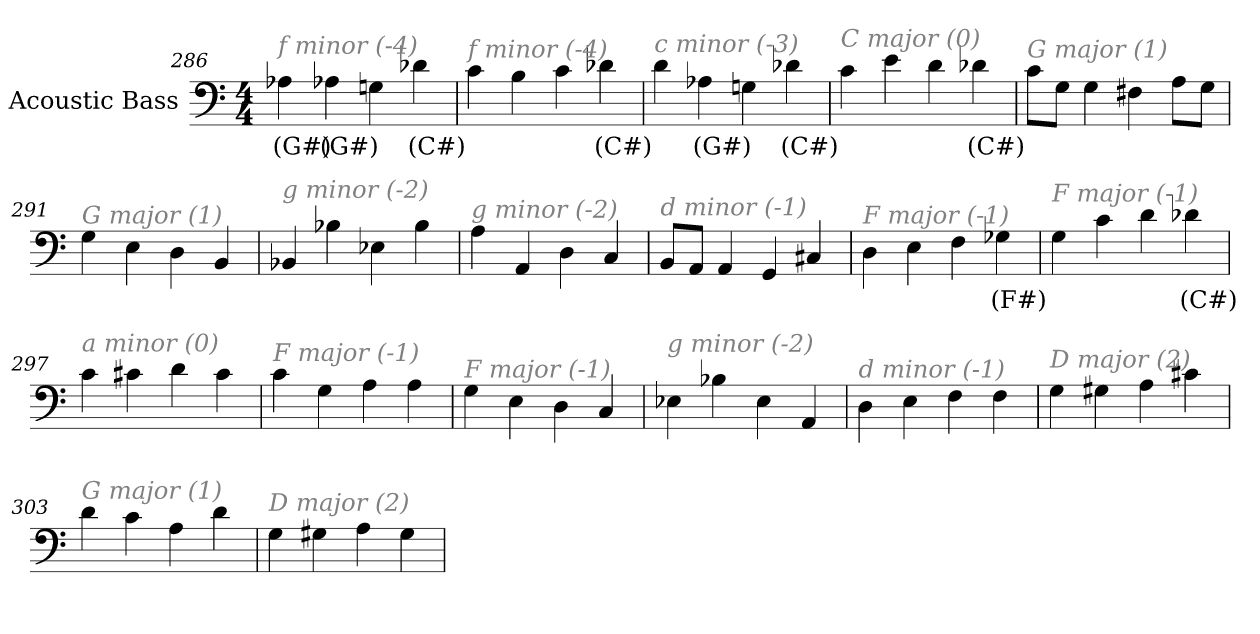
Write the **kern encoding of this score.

**kern	**text
*part1	*part1
*staff1	*staff1
*I"Acoustic Bass	*
*clefF4	*
*ITrd7c12	*
*k[]	*
*C:	*
*M4/4	*
=286	=286
!LO:TX:i:color=#808080:t=f minor (-4)	!
4AA-Xi	(G#)
4AA-Xi	(G#)
4GGn	.
4D-Xi	(C#)
=287	=287
!LO:TX:i:color=#808080:t=f minor (-4)	!
4C	.
4BB	.
4C	.
4D-Xi	(C#)
=288	=288
!LO:TX:i:color=#808080:t=c minor (-3)	!
4D	.
4AA-Xi	(G#)
4GGn	.
4D-Xi	(C#)
=289	=289
!LO:TX:i:color=#808080:t=C major (0)	!
4C	.
4E	.
4D	.
4D-Xi	(C#)
=290	=290
!LO:TX:i:color=#808080:t=G major (1)	!
8CL	.
8GGJ	.
4GG	.
4FF#X	.
8AAL	.
8GGJ	.
=291	=291
!LO:TX:i:color=#808080:t=G major (1)	!
4GG	.
4EE	.
4DD	.
4BBB	.
=292	=292
!LO:TX:i:color=#808080:t=g minor (-2)	!
4BBB-X	.
4BB-X	.
4EE-X	.
4BB-	.
=293	=293
!LO:TX:i:color=#808080:t=g minor (-2)	!
4AA	.
4AAA	.
4DD	.
4CC	.
=294	=294
!LO:TX:i:color=#808080:t=d minor (-1)	!
8BBBL	.
8AAAJ	.
4AAA	.
4GGG	.
4CC#X	.
=295	=295
!LO:TX:i:color=#808080:t=F major (-1)	!
4DD	.
4EE	.
4FF	.
4GG-Xi	(F#)
=296	=296
!LO:TX:i:color=#808080:t=F major (-1)	!
4GG	.
4C	.
4D	.
4D-Xi	(C#)
=297	=297
!LO:TX:i:color=#808080:t=a minor (0)	!
4C	.
4C#X	.
4D	.
4C#	.
=298	=298
!LO:TX:i:color=#808080:t=F major (-1)	!
4C	.
4GG	.
4AA	.
4AA	.
=299	=299
!LO:TX:i:color=#808080:t=F major (-1)	!
4GG	.
4EE	.
4DD	.
4CC	.
=300	=300
!LO:TX:i:color=#808080:t=g minor (-2)	!
4EE-X	.
4BB-X	.
4EE-	.
4AAA	.
=301	=301
!LO:TX:i:color=#808080:t=d minor (-1)	!
4DD	.
4EE	.
4FF	.
4FF	.
=302	=302
!LO:TX:i:color=#808080:t=D major (2)	!
4GG	.
4GG#X	.
4AA	.
4C#X	.
=303	=303
!LO:TX:i:color=#808080:t=G major (1)	!
4D	.
4C	.
4AA	.
4D	.
=304	=304
!LO:TX:i:color=#808080:t=D major (2)	!
4GG	.
4GG#X	.
4AA	.
4GG#	.
=	=
*-	*-
